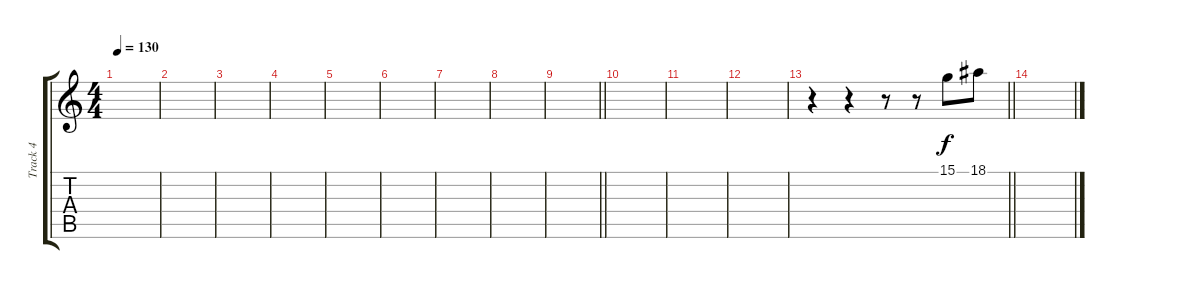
\track ("Track 4" "Track 4") {instrument reversecymbal}
\staff {score tabs}
\tuning (E4 B3 G3 D3 A2 E2) {hide}
\ts (4 4)
\tempo 130
\clef g2
\ks c
|
|
|
|
|
|
|
|
\barLineRight lightlight
|
\section ("" "")
|
|
|
\barLineRight lightlight
r.4 r.4 r.8 r.8 15.1.8{instrument acousticgrandpiano} 18.1.8 |
\section ("" "")
